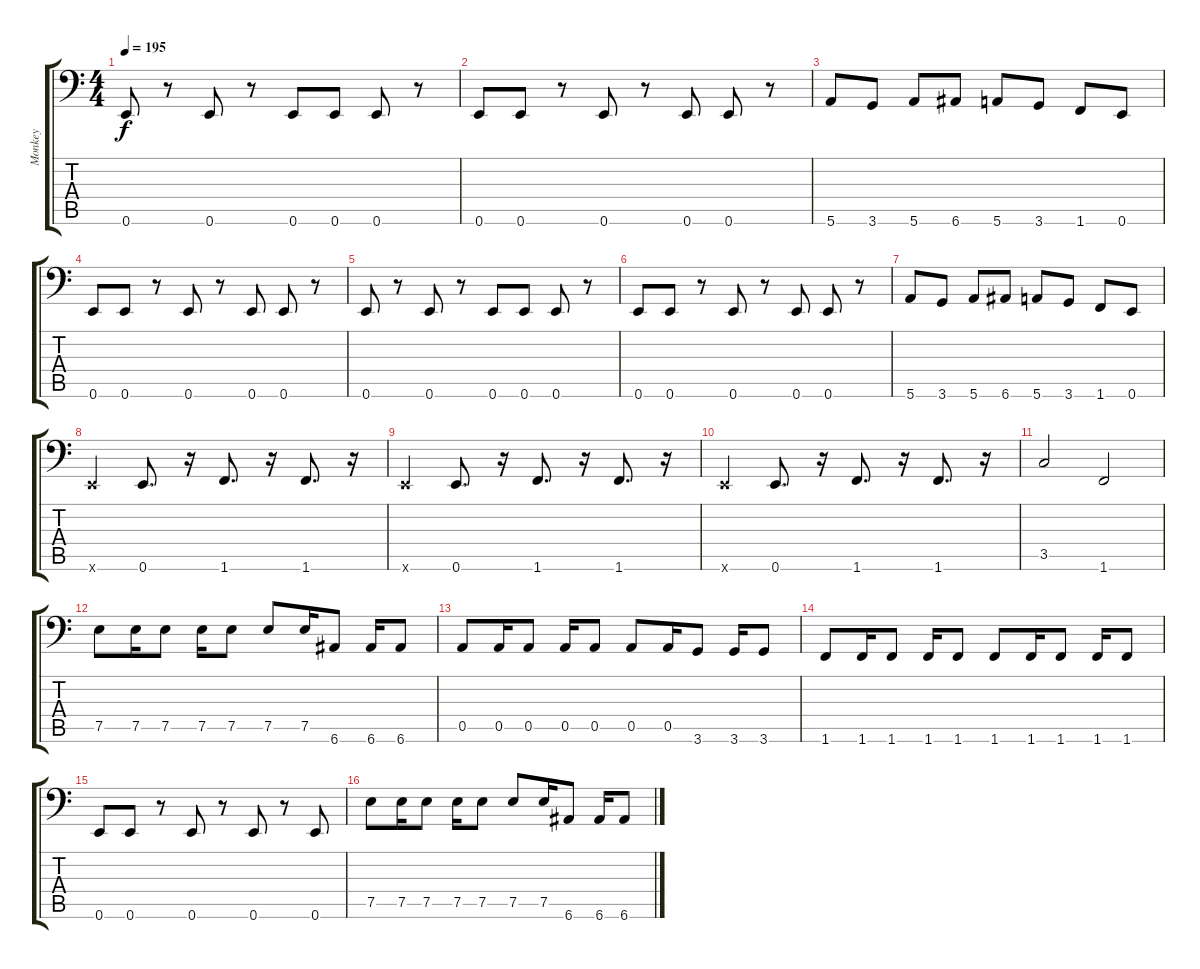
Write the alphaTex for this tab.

\track ("Monkey" "Monkey") {instrument electricbassfinger}
\staff {score tabs}
\tuning (E3 B2 G2 D2 A1 E1) {hide}
\ts (4 4)
\tempo 195
\clef f4
\ks c
0.6.8{dy f} r.8 0.6.8 r.8 0.6.8 0.6.8 0.6.8 r.8 |
0.6.8 0.6.8 r.8 0.6.8 r.8 0.6.8 0.6.8 r.8 |
5.6.8 3.6.8 5.6.8 6.6.8 5.6.8 3.6.8 1.6.8 0.6.8 |
0.6.8 0.6.8 r.8 0.6.8 r.8 0.6.8 0.6.8 r.8 |
0.6.8 r.8 0.6.8 r.8 0.6.8 0.6.8 0.6.8 r.8 |
0.6.8 0.6.8 r.8 0.6.8 r.8 0.6.8 0.6.8 r.8 |
5.6.8 3.6.8 5.6.8 6.6.8 5.6.8 3.6.8 1.6.8 0.6.8 |
0.6{x}.4 0.6.8{d} r.16 1.6.8{d} r.16 1.6.8{d} r.16 |
0.6{x}.4 0.6.8{d} r.16 1.6.8{d} r.16 1.6.8{d} r.16 |
0.6{x}.4 0.6.8{d} r.16 1.6.8{d} r.16 1.6.8{d} r.16 |
3.5.2 1.6.2 |
7.5.8 7.5.16 7.5.8 7.5.16 7.5.8 7.5.8 7.5.16 6.6.8 6.6.16 6.6.8 |
0.5.8 0.5.16 0.5.8 0.5.16 0.5.8 0.5.8 0.5.16 3.6.8 3.6.16 3.6.8 |
1.6.8 1.6.16 1.6.8 1.6.16 1.6.8 1.6.8 1.6.16 1.6.8 1.6.16 1.6.8 |
0.6.8 0.6.8 r.8 0.6.8 r.8 0.6.8 r.8 0.6.8 |
7.5.8 7.5.16 7.5.8 7.5.16 7.5.8 7.5.8 7.5.16 6.6.8 6.6.16 6.6.8
